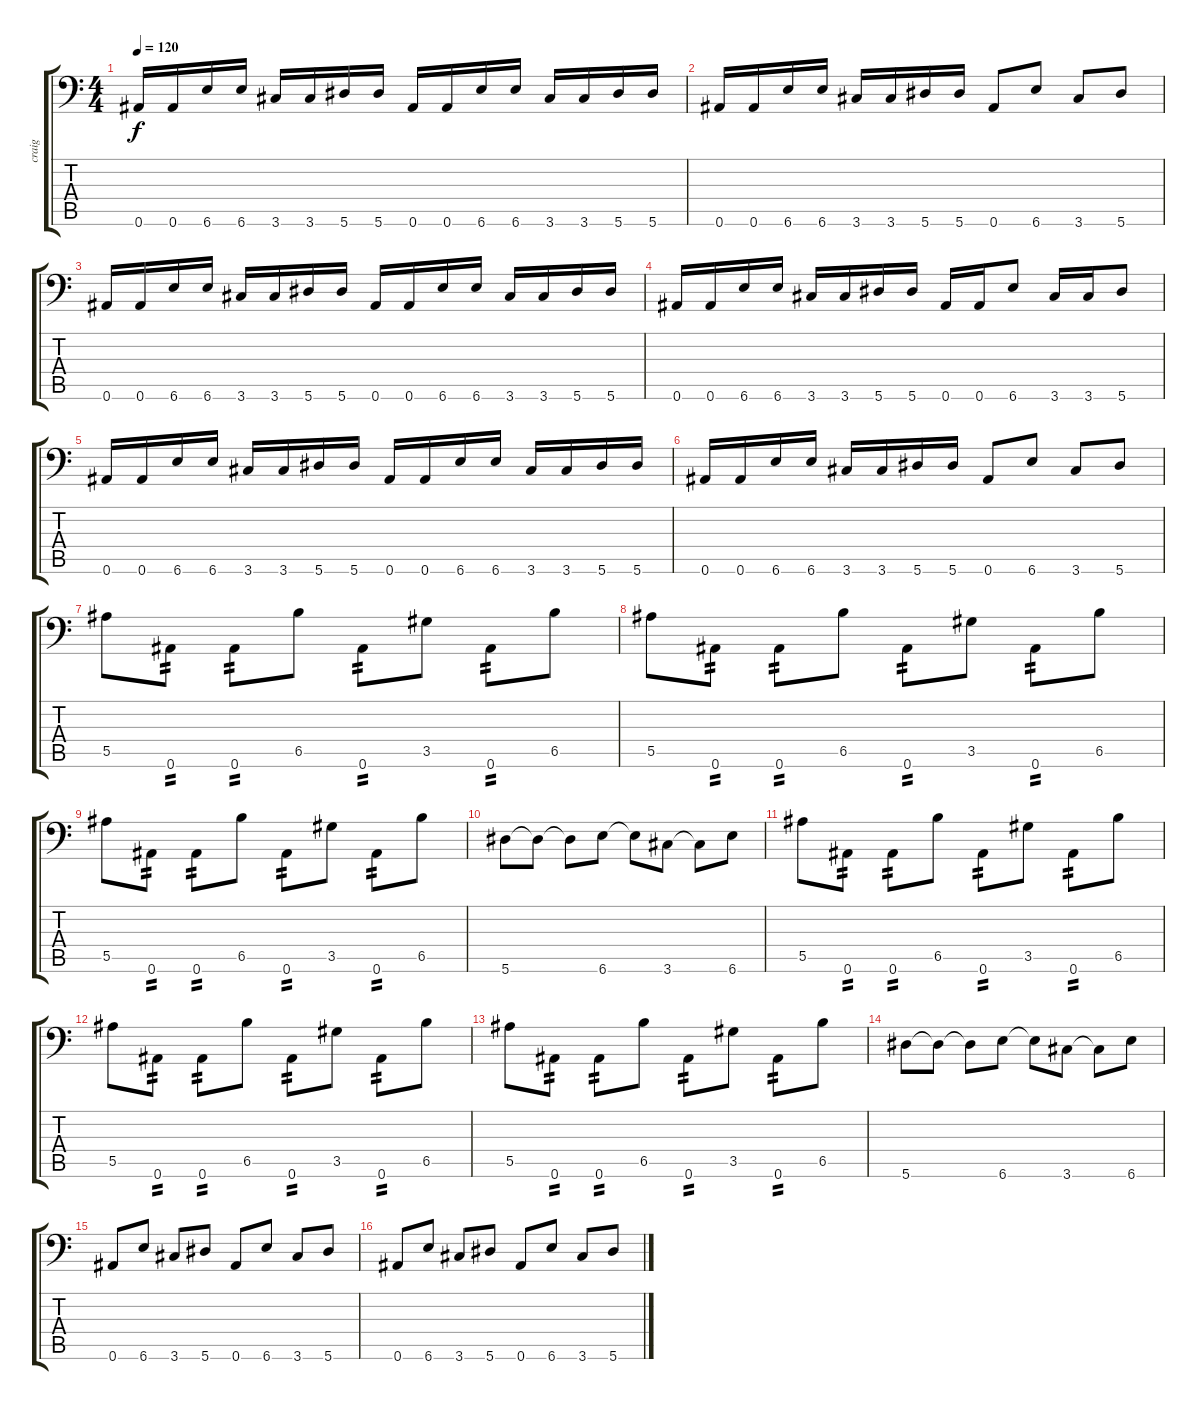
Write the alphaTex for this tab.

\track ("craig" "craig") {instrument slapbass2}
\staff {score tabs}
\tuning (C4 G3 Eb3 Bb2 F2 Bb1) {hide}
\ts (4 4)
\tempo 120
\clef f4
\ks c
0.6.16{dy f} 0.6.16 6.6.16 6.6.16 3.6.16 3.6.16 5.6.16 5.6.16 0.6.16 0.6.16 6.6.16 6.6.16 3.6.16 3.6.16 5.6.16 5.6.16 |
0.6.16 0.6.16 6.6.16 6.6.16 3.6.16 3.6.16 5.6.16 5.6.16 0.6.8 6.6.8 3.6.8 5.6.8 |
0.6.16 0.6.16 6.6.16 6.6.16 3.6.16 3.6.16 5.6.16 5.6.16 0.6.16 0.6.16 6.6.16 6.6.16 3.6.16 3.6.16 5.6.16 5.6.16 |
0.6.16 0.6.16 6.6.16 6.6.16 3.6.16 3.6.16 5.6.16 5.6.16 0.6.16 0.6.16 6.6.8 3.6.16 3.6.16 5.6.8 |
0.6.16 0.6.16 6.6.16 6.6.16 3.6.16 3.6.16 5.6.16 5.6.16 0.6.16 0.6.16 6.6.16 6.6.16 3.6.16 3.6.16 5.6.16 5.6.16 |
0.6.16 0.6.16 6.6.16 6.6.16 3.6.16 3.6.16 5.6.16 5.6.16 0.6.8 6.6.8 3.6.8 5.6.8 |
5.5.8 0.6.8{tp 2} 0.6.8{tp 2} 6.5.8 0.6.8{tp 2} 3.5.8 0.6.8{tp 2} 6.5.8 |
5.5.8 0.6.8{tp 2} 0.6.8{tp 2} 6.5.8 0.6.8{tp 2} 3.5.8 0.6.8{tp 2} 6.5.8 |
5.5.8 0.6.8{tp 2} 0.6.8{tp 2} 6.5.8 0.6.8{tp 2} 3.5.8 0.6.8{tp 2} 6.5.8 |
5.6.8 5.6{t}.8 5.6{t}.8 6.6.8 6.6{t}.8 3.6.8 3.6{t}.8 6.6.8 |
5.5.8 0.6.8{tp 2} 0.6.8{tp 2} 6.5.8 0.6.8{tp 2} 3.5.8 0.6.8{tp 2} 6.5.8 |
5.5.8 0.6.8{tp 2} 0.6.8{tp 2} 6.5.8 0.6.8{tp 2} 3.5.8 0.6.8{tp 2} 6.5.8 |
5.5.8 0.6.8{tp 2} 0.6.8{tp 2} 6.5.8 0.6.8{tp 2} 3.5.8 0.6.8{tp 2} 6.5.8 |
5.6.8 5.6{t}.8 5.6{t}.8 6.6.8 6.6{t}.8 3.6.8 3.6{t}.8 6.6.8 |
0.6.8 6.6.8 3.6.8 5.6.8 0.6.8 6.6.8 3.6.8 5.6.8 |
0.6.8 6.6.8 3.6.8 5.6.8 0.6.8 6.6.8 3.6.8 5.6.8
